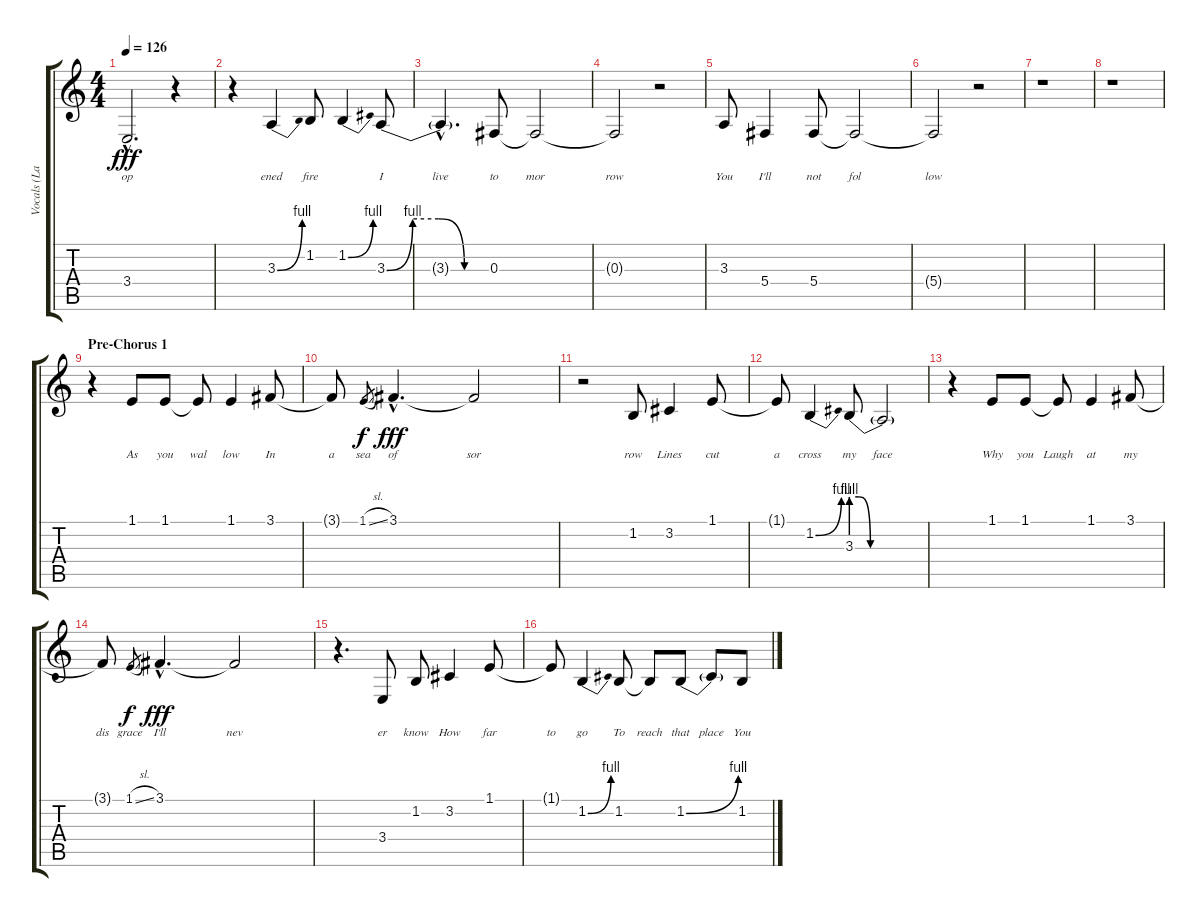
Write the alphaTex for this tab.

\track ("Vocals (Layne)" "Vocals (La") {instrument lead1square}
\staff {score tabs}
\tuning (Eb4 Bb3 Gb3 Db3 Ab2 Eb2) {hide}
\ts (4 4)
\tempo 126
\clef g2
\ks c
3.4{hac t}.2{d lyrics (0 "op") lyrics (1 "") lyrics (2 "") lyrics (3 "") lyrics (4 "") dy fff} r.4 |
r.4 3.3{be (bend 0 0 60 4)}.4{lyrics (0 "ened") lyrics (1 "") lyrics (2 "") lyrics (3 "") lyrics (4 "")} 1.2.8{lyrics (0 "fire") lyrics (1 "") lyrics (2 "") lyrics (3 "") lyrics (4 "")} 1.2{be (bend 0 0 60 4)}.4{lyrics (0 "") lyrics (1 "") lyrics (2 "") lyrics (3 "") lyrics (4 "")} 3.3{be (custom 0 0 15 4 30 4 45 0 60 0)}.8{lyrics (0 "I") lyrics (1 "") lyrics (2 "") lyrics (3 "") lyrics (4 "")} |
3.3{hac t}.4{d lyrics (0 "live") lyrics (1 "") lyrics (2 "") lyrics (3 "") lyrics (4 "")} 0.3.8{lyrics (0 "to") lyrics (1 "") lyrics (2 "") lyrics (3 "") lyrics (4 "")} 0.3{t}.2{lyrics (0 "mor") lyrics (1 "") lyrics (2 "") lyrics (3 "") lyrics (4 "")} |
0.3{t}.2{lyrics (0 "row") lyrics (1 "") lyrics (2 "") lyrics (3 "") lyrics (4 "")} r.2 |
3.3.8{lyrics (0 "You") lyrics (1 "") lyrics (2 "") lyrics (3 "") lyrics (4 "")} 5.4.4{lyrics (0 "I'll") lyrics (1 "") lyrics (2 "") lyrics (3 "") lyrics (4 "")} 5.4.8{lyrics (0 "not") lyrics (1 "") lyrics (2 "") lyrics (3 "") lyrics (4 "")} 5.4{t}.2{lyrics (0 "fol") lyrics (1 "") lyrics (2 "") lyrics (3 "") lyrics (4 "")} |
5.4{t}.2{lyrics (0 "low") lyrics (1 "") lyrics (2 "") lyrics (3 "") lyrics (4 "")} r.2 |
r.1 |
r.1 |
\section ("" "Pre-Chorus 1")
r.4 1.1.8{lyrics (0 "As") lyrics (1 "") lyrics (2 "") lyrics (3 "") lyrics (4 "")} 1.1.8{lyrics (0 "you") lyrics (1 "") lyrics (2 "") lyrics (3 "") lyrics (4 "")} 1.1{t}.8{lyrics (0 "wal") lyrics (1 "") lyrics (2 "") lyrics (3 "") lyrics (4 "")} 1.1.4{lyrics (0 "low") lyrics (1 "") lyrics (2 "") lyrics (3 "") lyrics (4 "")} 3.1.8{lyrics (0 "In") lyrics (1 "") lyrics (2 "") lyrics (3 "") lyrics (4 "")} |
3.1{t}.8{lyrics (0 "a") lyrics (1 "") lyrics (2 "") lyrics (3 "") lyrics (4 "")} 1.1{sl}.8{lyrics (0 "sea") lyrics (1 "") lyrics (2 "") lyrics (3 "") lyrics (4 "") gr dy f} 3.1{hac}.4{d lyrics (0 "of") lyrics (1 "") lyrics (2 "") lyrics (3 "") lyrics (4 "") dy fff} 3.1{t}.2{lyrics (0 "sor") lyrics (1 "") lyrics (2 "") lyrics (3 "") lyrics (4 "")} |
r.2 1.2.8{lyrics (0 "row") lyrics (1 "") lyrics (2 "") lyrics (3 "") lyrics (4 "")} 3.2.4{lyrics (0 "Lines") lyrics (1 "") lyrics (2 "") lyrics (3 "") lyrics (4 "")} 1.1.8{lyrics (0 "cut") lyrics (1 "") lyrics (2 "") lyrics (3 "") lyrics (4 "")} |
1.1{t}.8{lyrics (0 "a") lyrics (1 "") lyrics (2 "") lyrics (3 "") lyrics (4 "")} 1.2{be (bend 0 0 60 4)}.4{lyrics (0 "cross") lyrics (1 "") lyrics (2 "") lyrics (3 "") lyrics (4 "")} 3.3{be (custom 0 4 6 4 15 0 20 0 40 0 60 0)}.8{lyrics (0 "my") lyrics (1 "") lyrics (2 "") lyrics (3 "") lyrics (4 "")} 3.3{t}.2{lyrics (0 "face") lyrics (1 "") lyrics (2 "") lyrics (3 "") lyrics (4 "")} |
r.4 1.1.8{lyrics (0 "Why") lyrics (1 "") lyrics (2 "") lyrics (3 "") lyrics (4 "")} 1.1.8{lyrics (0 "you") lyrics (1 "") lyrics (2 "") lyrics (3 "") lyrics (4 "")} 1.1{t}.8{lyrics (0 "Laugh") lyrics (1 "") lyrics (2 "") lyrics (3 "") lyrics (4 "")} 1.1.4{lyrics (0 "at") lyrics (1 "") lyrics (2 "") lyrics (3 "") lyrics (4 "")} 3.1.8{lyrics (0 "my") lyrics (1 "") lyrics (2 "") lyrics (3 "") lyrics (4 "")} |
3.1{t}.8{lyrics (0 "dis") lyrics (1 "") lyrics (2 "") lyrics (3 "") lyrics (4 "")} 1.1{sl}.8{lyrics (0 "grace") lyrics (1 "") lyrics (2 "") lyrics (3 "") lyrics (4 "") gr dy f} 3.1{hac}.4{d lyrics (0 "I'll") lyrics (1 "") lyrics (2 "") lyrics (3 "") lyrics (4 "") dy fff} 3.1{t}.2{lyrics (0 "nev") lyrics (1 "") lyrics (2 "") lyrics (3 "") lyrics (4 "")} |
r.4{d} 3.4.8{lyrics (0 "er") lyrics (1 "") lyrics (2 "") lyrics (3 "") lyrics (4 "")} 1.2.8{lyrics (0 "know") lyrics (1 "") lyrics (2 "") lyrics (3 "") lyrics (4 "")} 3.2.4{lyrics (0 "How") lyrics (1 "") lyrics (2 "") lyrics (3 "") lyrics (4 "")} 1.1.8{lyrics (0 "far") lyrics (1 "") lyrics (2 "") lyrics (3 "") lyrics (4 "")} |
1.1{t}.8{lyrics (0 "to") lyrics (1 "") lyrics (2 "") lyrics (3 "") lyrics (4 "")} 1.2{be (bend 0 0 60 4)}.4{lyrics (0 "go") lyrics (1 "") lyrics (2 "") lyrics (3 "") lyrics (4 "")} 1.2.8{lyrics (0 "To") lyrics (1 "") lyrics (2 "") lyrics (3 "") lyrics (4 "")} 1.2{t}.8{lyrics (0 "reach") lyrics (1 "") lyrics (2 "") lyrics (3 "") lyrics (4 "")} 1.2{be (bend 0 0 60 4)}.8{lyrics (0 "that") lyrics (1 "") lyrics (2 "") lyrics (3 "") lyrics (4 "")} 1.2{t}.8{lyrics (0 "place") lyrics (1 "") lyrics (2 "") lyrics (3 "") lyrics (4 "")} 1.2.8{lyrics (0 "You") lyrics (1 "") lyrics (2 "") lyrics (3 "") lyrics (4 "")}
